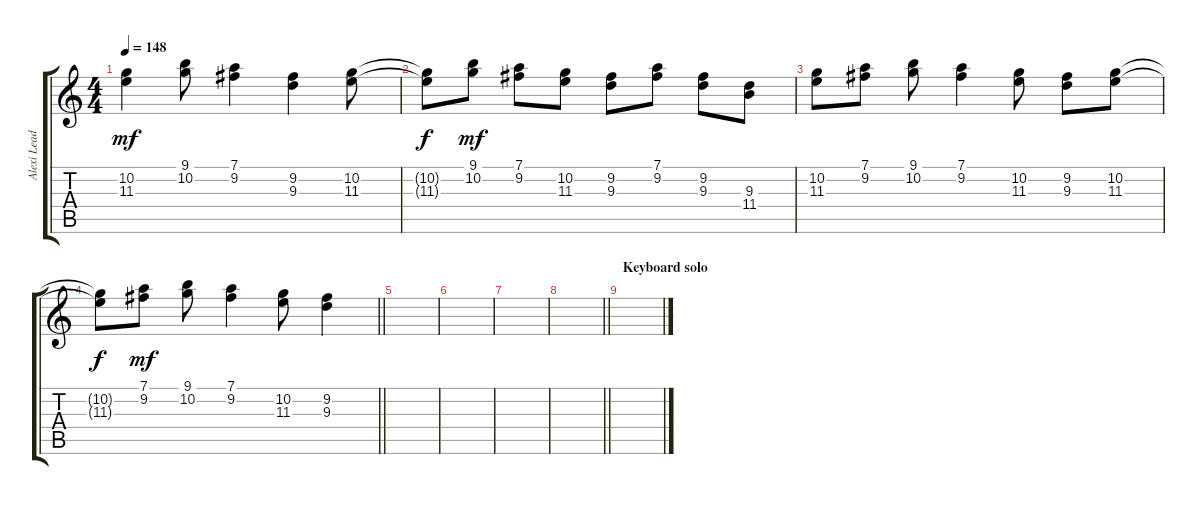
\track ("Alexi Lead" "Alexi Lead") {instrument overdrivenguitar}
\staff {score tabs}
\tuning (D4 A3 F3 C3 G2 D2) {hide}
\ts (4 4)
\tempo 148
\clef g2
\ks c
(10.2 11.3).4{dy mf} (9.1 10.2).8 (7.1 9.2).4 (9.2 9.3).4 (10.2 11.3).8 |
(10.2{t} 11.3{t}).8{dy f} (9.1 10.2).8{dy mf} (7.1 9.2).8 (10.2 11.3).8 (9.2 9.3).8 (7.1 9.2).8 (9.2 9.3).8 (9.3 11.4).8 |
(10.2 11.3).8 (7.1 9.2).8 (9.1 10.2).8 (7.1 9.2).4 (10.2 11.3).8 (9.2 9.3).8 (10.2 11.3).8 |
\barLineRight lightlight
(10.2{t} 11.3{t}).8{dy f} (7.1 9.2).8{dy mf} (9.1 10.2).8 (7.1 9.2).4 (10.2 11.3).8 (9.2 9.3).4 |
|
|
|
\barLineRight lightlight
|
\section ("" "Keyboard solo")
